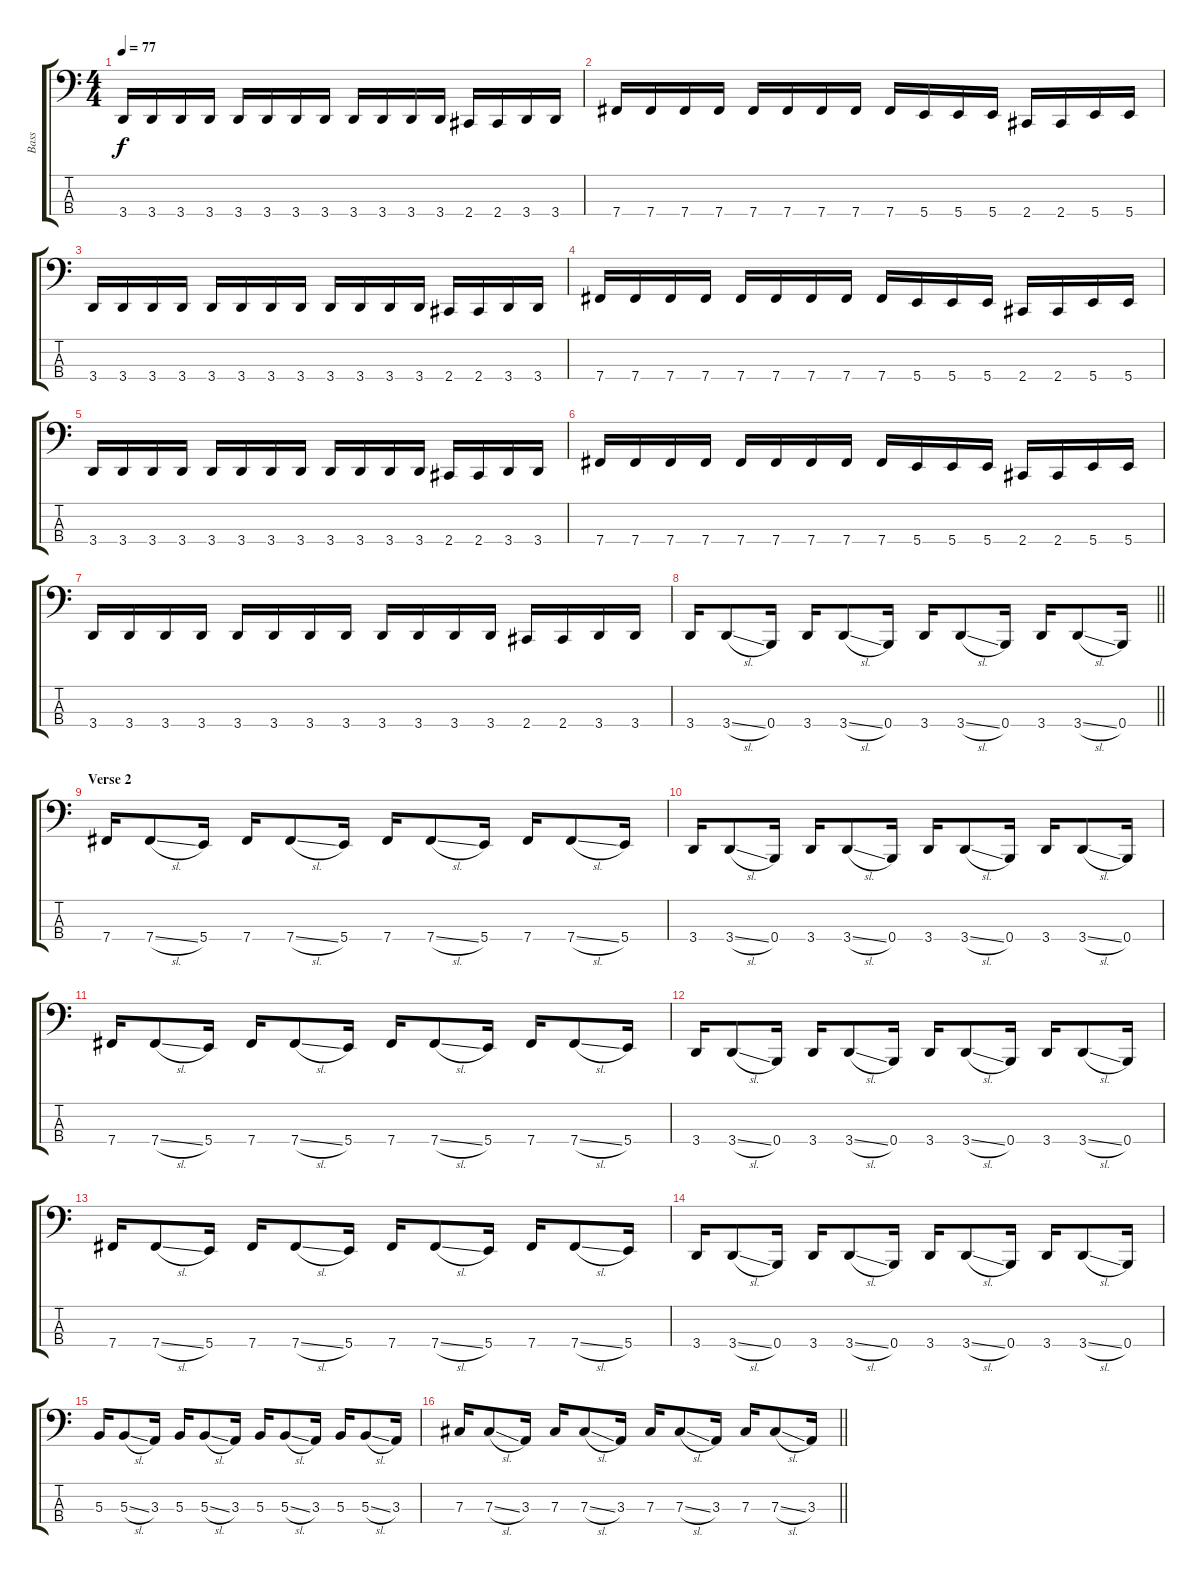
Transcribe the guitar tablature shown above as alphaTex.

\track ("Bass" "Bass") {instrument electricbassfinger}
\staff {score tabs}
\tuning (E2 B1 Gb1 B0) {hide}
\ts (4 4)
\tempo 77
\clef f4
\ks c
3.4.16{dy f} 3.4.16 3.4.16 3.4.16 3.4.16 3.4.16 3.4.16 3.4.16 3.4.16 3.4.16 3.4.16 3.4.16 2.4.16 2.4.16 3.4.16 3.4.16 |
7.4.16 7.4.16 7.4.16 7.4.16 7.4.16 7.4.16 7.4.16 7.4.16 7.4.16 5.4.16 5.4.16 5.4.16 2.4.16 2.4.16 5.4.16 5.4.16 |
3.4.16 3.4.16 3.4.16 3.4.16 3.4.16 3.4.16 3.4.16 3.4.16 3.4.16 3.4.16 3.4.16 3.4.16 2.4.16 2.4.16 3.4.16 3.4.16 |
7.4.16 7.4.16 7.4.16 7.4.16 7.4.16 7.4.16 7.4.16 7.4.16 7.4.16 5.4.16 5.4.16 5.4.16 2.4.16 2.4.16 5.4.16 5.4.16 |
3.4.16 3.4.16 3.4.16 3.4.16 3.4.16 3.4.16 3.4.16 3.4.16 3.4.16 3.4.16 3.4.16 3.4.16 2.4.16 2.4.16 3.4.16 3.4.16 |
7.4.16 7.4.16 7.4.16 7.4.16 7.4.16 7.4.16 7.4.16 7.4.16 7.4.16 5.4.16 5.4.16 5.4.16 2.4.16 2.4.16 5.4.16 5.4.16 |
3.4.16 3.4.16 3.4.16 3.4.16 3.4.16 3.4.16 3.4.16 3.4.16 3.4.16 3.4.16 3.4.16 3.4.16 2.4.16 2.4.16 3.4.16 3.4.16 |
\barLineRight lightlight
3.4.16 3.4{sl}.8 0.4.16 3.4.16 3.4{sl}.8 0.4.16 3.4.16 3.4{sl}.8 0.4.16 3.4.16 3.4{sl}.8 0.4.16 |
\section ("" "Verse 2")
7.4.16 7.4{sl}.8 5.4.16 7.4.16 7.4{sl}.8 5.4.16 7.4.16 7.4{sl}.8 5.4.16 7.4.16 7.4{sl}.8 5.4.16 |
3.4.16 3.4{sl}.8 0.4.16 3.4.16 3.4{sl}.8 0.4.16 3.4.16 3.4{sl}.8 0.4.16 3.4.16 3.4{sl}.8 0.4.16 |
7.4.16 7.4{sl}.8 5.4.16 7.4.16 7.4{sl}.8 5.4.16 7.4.16 7.4{sl}.8 5.4.16 7.4.16 7.4{sl}.8 5.4.16 |
3.4.16 3.4{sl}.8 0.4.16 3.4.16 3.4{sl}.8 0.4.16 3.4.16 3.4{sl}.8 0.4.16 3.4.16 3.4{sl}.8 0.4.16 |
7.4.16 7.4{sl}.8 5.4.16 7.4.16 7.4{sl}.8 5.4.16 7.4.16 7.4{sl}.8 5.4.16 7.4.16 7.4{sl}.8 5.4.16 |
3.4.16 3.4{sl}.8 0.4.16 3.4.16 3.4{sl}.8 0.4.16 3.4.16 3.4{sl}.8 0.4.16 3.4.16 3.4{sl}.8 0.4.16 |
5.3.16 5.3{sl}.8 3.3.16 5.3.16 5.3{sl}.8 3.3.16 5.3.16 5.3{sl}.8 3.3.16 5.3.16 5.3{sl}.8 3.3.16 |
\barLineRight lightlight
7.3.16 7.3{sl}.8 3.3.16 7.3.16 7.3{sl}.8 3.3.16 7.3.16 7.3{sl}.8 3.3.16 7.3.16 7.3{sl}.8 3.3.16
